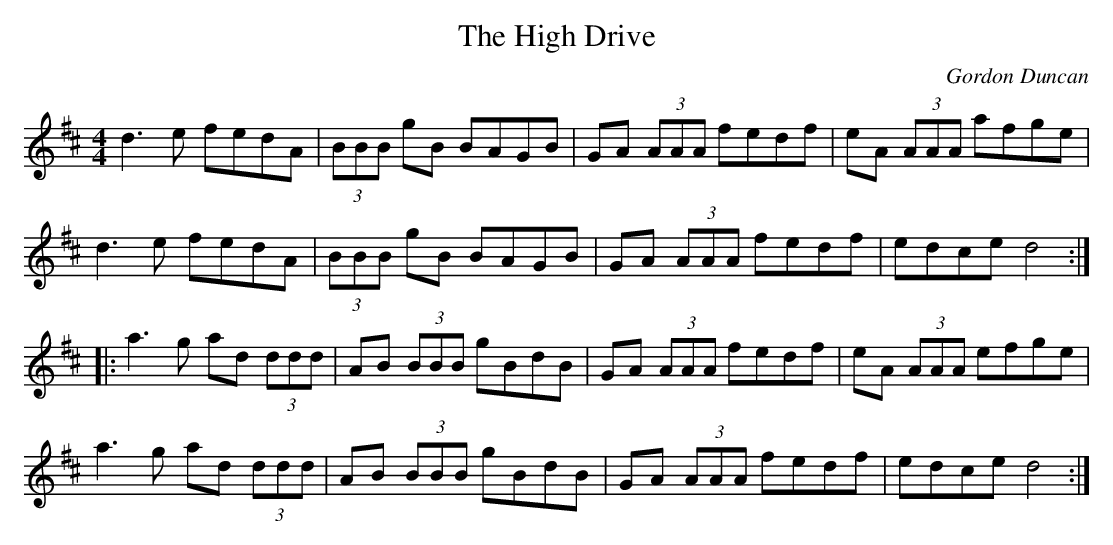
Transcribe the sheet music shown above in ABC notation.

X:1
T:The High Drive
C:Gordon Duncan
M:4/4
K:D
d3e fedA | (3BBB gB BAGB | GA (3AAA fedf | eA (3AAA afge |
d3e fedA | (3BBB gB BAGB | GA (3AAA fedf | edce d4 ::
a3g ad (3ddd | AB (3BBB gBdB | GA (3AAA fedf | eA (3AAA efge |
a3g ad (3ddd | AB (3BBB gBdB | GA (3AAA fedf | edce d4 :|
